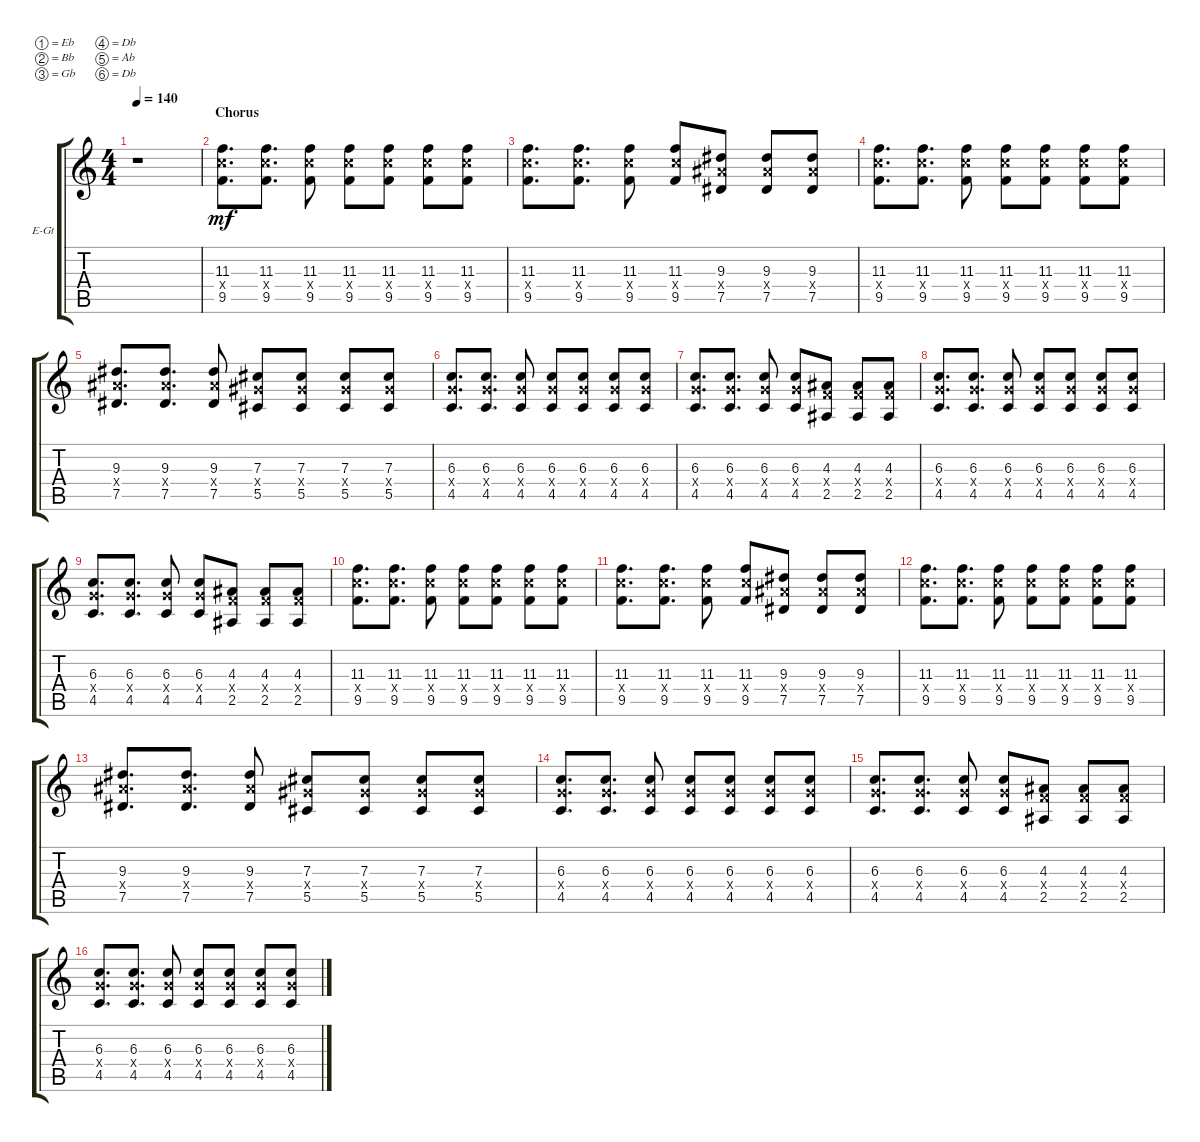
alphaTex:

\defaultSystemsLayout 4
\bracketExtendMode groupsimilarinstruments
\firstSystemTrackNameOrientation horizontal
\otherSystemsTrackNameOrientation horizontal
\track ("Lead - Paul Marc" "E-Gt") {instrument distortionguitar}
\staff {score tabs}
\tuning (Eb4 Bb3 Gb3 Db3 Ab2 Db2)
\ts (4 4)
\tempo 140
\clef g2
\ks c
r.1{dy f} |
\section ("" "Chorus")
(9.5 11.4{x} 11.3).8{d dy mf} (9.5 11.4{x} 11.3).8{d} (9.5 11.4{x} 11.3).8 (9.5 11.4{x} 11.3).8 (9.5 11.4{x} 11.3).8 (9.5 11.4{x} 11.3).8 (9.5 11.4{x} 11.3).8 |
(9.5 11.4{x} 11.3).8{d} (9.5 11.4{x} 11.3).8{d} (9.5 11.4{x} 11.3).8 (9.5 11.4{x} 11.3).8 (7.5 9.4{x} 9.3).8 (7.5 9.4{x} 9.3).8 (7.5 9.4{x} 9.3).8 |
(9.5 11.4{x} 11.3).8{d} (9.5 11.4{x} 11.3).8{d} (9.5 11.4{x} 11.3).8 (9.5 11.4{x} 11.3).8 (9.5 11.4{x} 11.3).8 (9.5 11.4{x} 11.3).8 (9.5 11.4{x} 11.3).8 |
(7.5 9.4{x} 9.3).8{d} (7.5 9.4{x} 9.3).8{d} (7.5 9.4{x} 9.3).8 (5.5 7.4{x} 7.3).8 (5.5 7.4{x} 7.3).8 (5.5 7.4{x} 7.3).8 (5.5 7.4{x} 7.3).8 |
(4.5 6.4{x} 6.3).8{d} (4.5 6.4{x} 6.3).8{d} (4.5 6.4{x} 6.3).8 (4.5 6.4{x} 6.3).8 (4.5 6.4{x} 6.3).8 (4.5 6.4{x} 6.3).8 (4.5 6.4{x} 6.3).8 |
(4.5 6.4{x} 6.3).8{d} (4.5 6.4{x} 6.3).8{d} (4.5 6.4{x} 6.3).8 (4.5 6.4{x} 6.3).8 (2.5 4.4{x} 4.3).8 (2.5 4.4{x} 4.3).8 (2.5 4.4{x} 4.3).8 |
(4.5 6.4{x} 6.3).8{d} (4.5 6.4{x} 6.3).8{d} (4.5 6.4{x} 6.3).8 (4.5 6.4{x} 6.3).8 (4.5 6.4{x} 6.3).8 (4.5 6.4{x} 6.3).8 (4.5 6.4{x} 6.3).8 |
(4.5 6.4{x} 6.3).8{d} (4.5 6.4{x} 6.3).8{d} (4.5 6.4{x} 6.3).8 (4.5 6.4{x} 6.3).8 (2.5 4.4{x} 4.3).8 (2.5 4.4{x} 4.3).8 (2.5 4.4{x} 4.3).8 |
(9.5 11.4{x} 11.3).8{d} (9.5 11.4{x} 11.3).8{d} (9.5 11.4{x} 11.3).8 (9.5 11.4{x} 11.3).8 (9.5 11.4{x} 11.3).8 (9.5 11.4{x} 11.3).8 (9.5 11.4{x} 11.3).8 |
(9.5 11.4{x} 11.3).8{d} (9.5 11.4{x} 11.3).8{d} (9.5 11.4{x} 11.3).8 (9.5 11.4{x} 11.3).8 (7.5 9.4{x} 9.3).8 (7.5 9.4{x} 9.3).8 (7.5 9.4{x} 9.3).8 |
(9.5 11.4{x} 11.3).8{d} (9.5 11.4{x} 11.3).8{d} (9.5 11.4{x} 11.3).8 (9.5 11.4{x} 11.3).8 (9.5 11.4{x} 11.3).8 (9.5 11.4{x} 11.3).8 (9.5 11.4{x} 11.3).8 |
(7.5 9.4{x} 9.3).8{d} (7.5 9.4{x} 9.3).8{d} (7.5 9.4{x} 9.3).8 (5.5 7.4{x} 7.3).8 (5.5 7.4{x} 7.3).8 (5.5 7.4{x} 7.3).8 (5.5 7.4{x} 7.3).8 |
(4.5 6.4{x} 6.3).8{d} (4.5 6.4{x} 6.3).8{d} (4.5 6.4{x} 6.3).8 (4.5 6.4{x} 6.3).8 (4.5 6.4{x} 6.3).8 (4.5 6.4{x} 6.3).8 (4.5 6.4{x} 6.3).8 |
(4.5 6.4{x} 6.3).8{d} (4.5 6.4{x} 6.3).8{d} (4.5 6.4{x} 6.3).8 (4.5 6.4{x} 6.3).8 (2.5 4.4{x} 4.3).8 (2.5 4.4{x} 4.3).8 (2.5 4.4{x} 4.3).8 |
(4.5 6.4{x} 6.3).8{d} (4.5 6.4{x} 6.3).8{d} (4.5 6.4{x} 6.3).8 (4.5 6.4{x} 6.3).8 (4.5 6.4{x} 6.3).8 (4.5 6.4{x} 6.3).8 (4.5 6.4{x} 6.3).8
